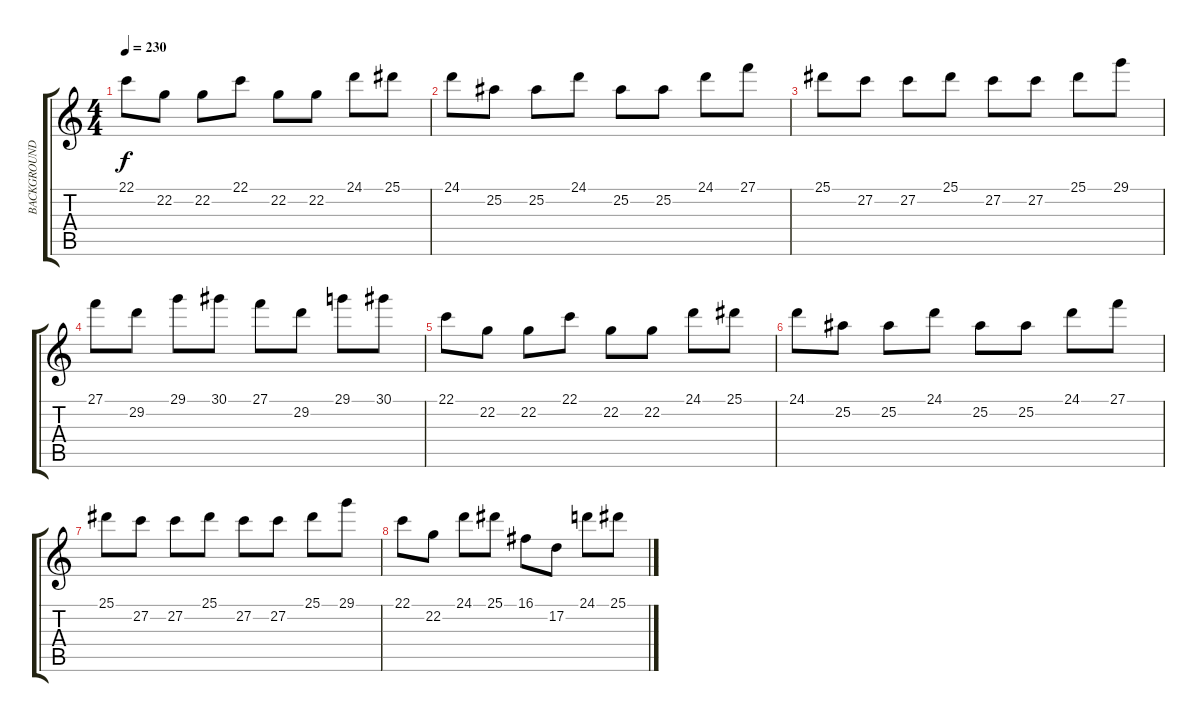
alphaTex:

\track ("BACKGROUND SYNTH" "BACKGROUND") {instrument lead2sawtooth}
\staff {score tabs}
\tuning (D4 A3 F3 C3 G2 C2) {hide}
\ts (4 4)
\tempo 230
\clef g2
\ks c
22.1.8{dy f volume 12} 22.2.8 22.2.8 22.1.8 22.2.8 22.2.8 24.1.8 25.1.8 |
24.1.8 25.2.8 25.2.8 24.1.8 25.2.8 25.2.8 24.1.8 27.1.8 |
25.1.8 27.2.8 27.2.8 25.1.8 27.2.8 27.2.8 25.1.8 29.1.8 |
27.1.8 29.2.8 29.1.8 30.1.8 27.1.8 29.2.8 29.1.8 30.1.8 |
22.1.8 22.2.8 22.2.8 22.1.8 22.2.8 22.2.8 24.1.8 25.1.8 |
24.1.8 25.2.8 25.2.8 24.1.8 25.2.8 25.2.8 24.1.8 27.1.8 |
25.1.8 27.2.8 27.2.8 25.1.8 27.2.8 27.2.8 25.1.8 29.1.8 |
22.1.8 22.2.8 24.1.8 25.1.8 16.1.8 17.2.8 24.1.8 25.1.8
